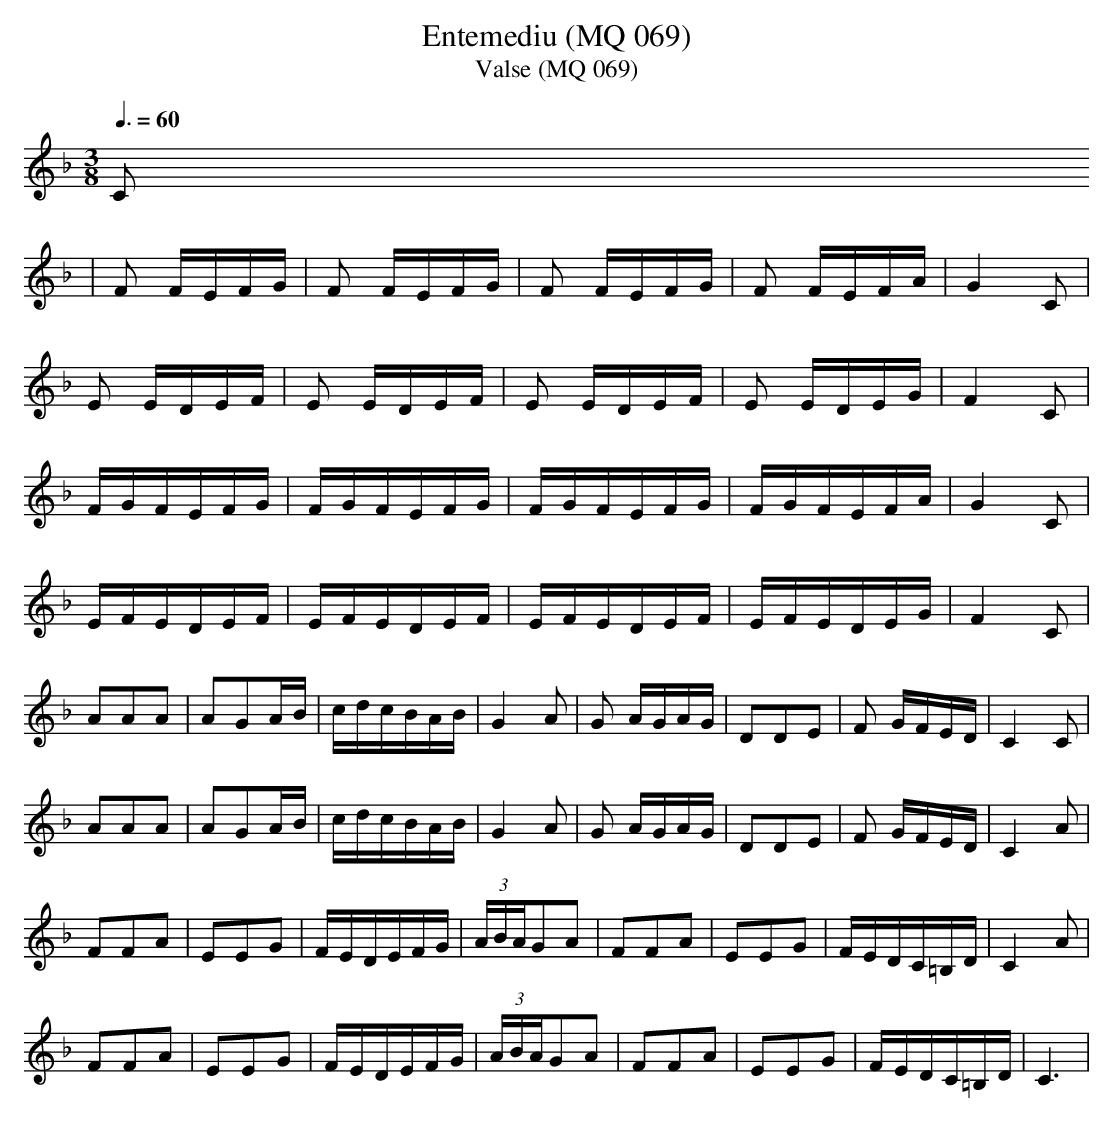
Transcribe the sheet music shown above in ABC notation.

X:1
T:Entemediu (MQ 069)
T:Valse (MQ 069)
M:3/8
L:1/8
Q:3/8=60
K:F
C
|F F/E/F/G/|F F/E/F/G/|F F/E/F/G/|F F/E/F/A/|G2 C|
E E/D/E/F/|E E/D/E/F/|E E/D/E/F/|E E/D/E/G/|F2 C|
F/G/F/E/F/G/|F/G/F/E/F/G/|F/G/F/E/F/G/|F/G/F/E/F/A/|G2 C|
E/F/E/D/E/F/|E/F/E/D/E/F/|E/F/E/D/E/F/|E/F/E/D/E/G/|F2 C|
AAA|AGA/B/|c/d/c/B/A/B/|G2 A|G A/G/A/G/|DDE|F G/F/E/D/|C2 C|
AAA|AGA/B/|c/d/c/B/A/B/|G2 A|G A/G/A/G/|DDE|F G/F/E/D/|C2 A|
FFA|EEG|F/E/D/E/F/G/|(3A/B/A/GA|FFA|EEG|F/E/D/C/=B,/D/|C2 A|
FFA|EEG|F/E/D/E/F/G/|(3A/B/A/GA|FFA|EEG|F/E/D/C/=B,/D/|C3|
